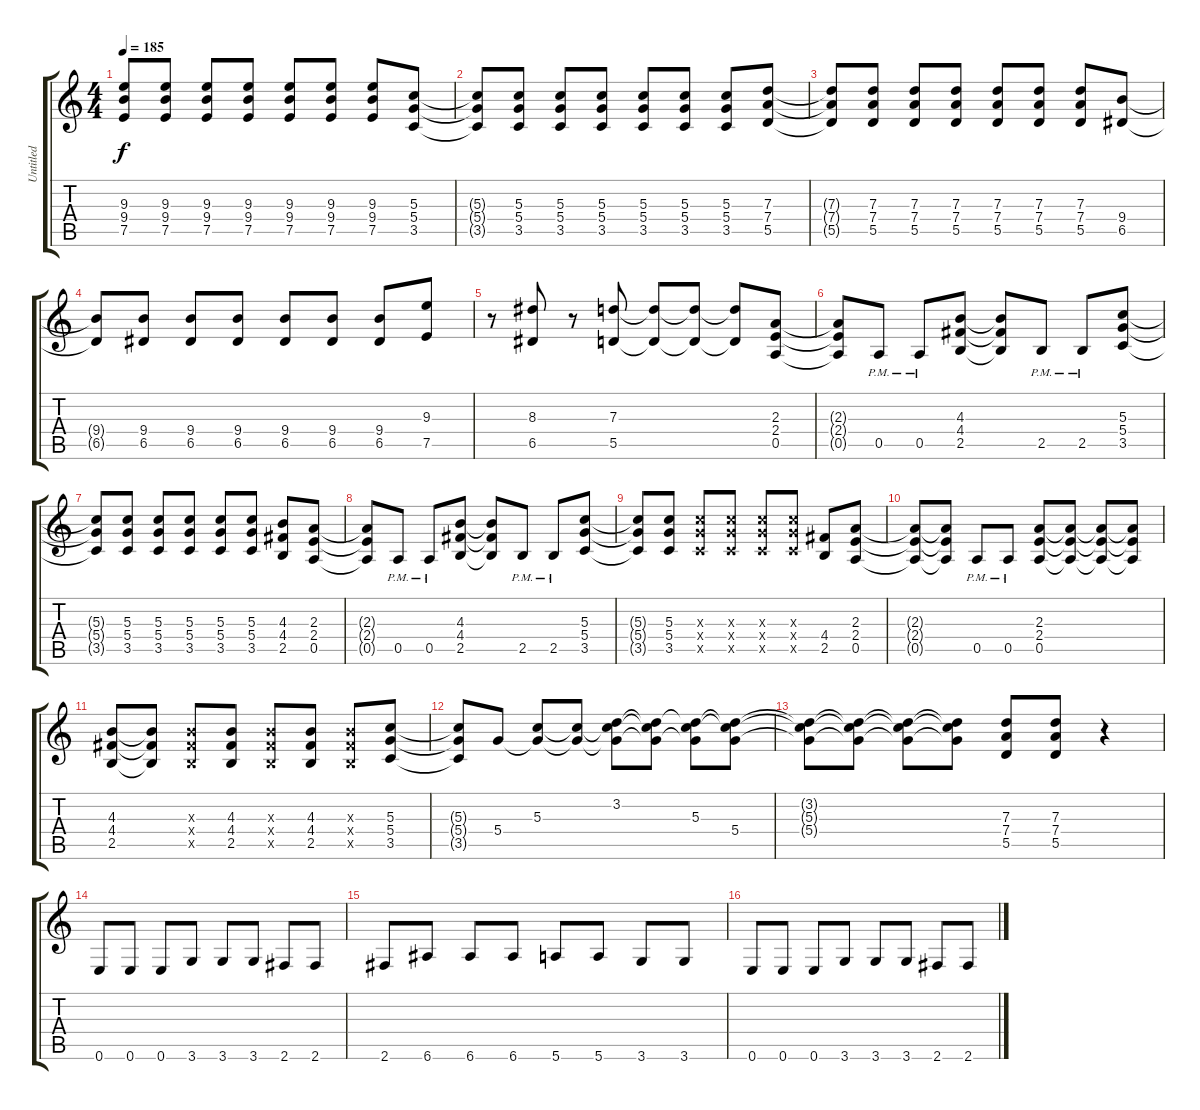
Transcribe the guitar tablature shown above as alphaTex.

\track ("Untitled" "Untitled") {instrument distortionguitar}
\staff {score tabs}
\tuning (E4 B3 G3 D3 A2 E2) {hide}
\ts (4 4)
\tempo 185
\clef g2
\ks c
(9.3{t} 9.4{t} 7.5{t}).8{dy f} (9.3 9.4 7.5).8 (9.3 9.4 7.5).8 (9.3 9.4 7.5).8 (9.3 9.4 7.5).8 (9.3 9.4 7.5).8 (9.3 9.4 7.5).8 (5.3 5.4 3.5).8 |
(5.3{t} 5.4{t} 3.5{t}).8 (5.3 5.4 3.5).8 (5.3 5.4 3.5).8 (5.3 5.4 3.5).8 (5.3 5.4 3.5).8 (5.3 5.4 3.5).8 (5.3 5.4 3.5).8 (7.3 7.4 5.5).8 |
(7.3{t} 7.4{t} 5.5{t}).8 (7.3 7.4 5.5).8 (7.3 7.4 5.5).8 (7.3 7.4 5.5).8 (7.3 7.4 5.5).8 (7.3 7.4 5.5).8 (7.3 7.4 5.5).8 (9.4 6.5).8 |
(9.4{t} 6.5{t}).8 (9.4 6.5).8 (9.4 6.5).8 (9.4 6.5).8 (9.4 6.5).8 (9.4 6.5).8 (9.4 6.5).8 (9.3 7.5).8 |
r.8 (8.3 6.5).8 r.8 (7.3 5.5).8 (7.3{t} 5.5{t}).8 (7.3{t} 5.5{t}).8 (7.3{t} 5.5{t}).8 (2.3 2.4 0.5).8 |
(2.3{t} 2.4{t} 0.5{t}).8 0.5{pm}.8 0.5{pm}.8 (4.3 4.4 2.5).8 (4.3{t} 4.4{t} 2.5{t}).8 2.5{pm}.8 2.5{pm}.8 (5.3 5.4 3.5).8 |
(5.3{t} 5.4{t} 3.5{t}).8 (5.3 5.4 3.5).8 (5.3 5.4 3.5).8 (5.3 5.4 3.5).8 (5.3 5.4 3.5).8 (5.3 5.4 3.5).8 (4.3 4.4 2.5).8 (2.3 2.4 0.5).8 |
(2.3{t} 2.4{t} 0.5{t}).8 0.5{pm}.8 0.5{pm}.8 (4.3 4.4 2.5).8 (4.3{t} 4.4{t} 2.5{t}).8 2.5{pm}.8 2.5{pm}.8 (5.3 5.4 3.5).8 |
(5.3{t} 5.4{t} 3.5{t}).8 (5.3 5.4 3.5).8 (5.3{x} 5.4{x} 3.5{x}).8 (5.3{x} 5.4{x} 3.5{x}).8 (5.3{x} 5.4{x} 3.5{x}).8 (5.3{x} 5.4{x} 3.5{x}).8 (4.4 2.5).8 (2.3 2.4 0.5).8 |
(2.3{t} 2.4{t} 0.5{t}).8 (2.3{t} 2.4{t} 0.5{t}).8 0.5{pm}.8 0.5{pm}.8 (2.3 2.4 0.5).8 (2.3{t} 2.4{t} 0.5{t}).8 (2.3{t} 2.4{t} 0.5{t}).8 (2.3{t} 2.4{t} 0.5{t}).8 |
(4.3 4.4 2.5).8 (4.3{t} 4.4{t} 2.5{t}).8 (4.3{x} 4.4{x} 2.5{x}).8 (4.3 4.4 2.5).8 (4.3{x} 4.4{x} 2.5{x}).8 (4.3 4.4 2.5).8 (4.3{x} 4.4{x} 2.5{x}).8 (5.3 5.4 3.5).8 |
(5.3{t} 5.4{t} 3.5{t}).8 5.4.8 (5.3 5.4{t}).8 (5.3{t} 5.4{t}).8 (3.2 5.3{t} 5.4{t}).8 (3.2{t} 5.3{t} 5.4{t}).8 (3.2{t} 5.3 5.4{t}).8 (3.2{t} 5.3{t} 5.4).8 |
(3.2{t} 5.3{t} 5.4{t}).8 (3.2{t} 5.3{t} 5.4{t}).8 (3.2{t} 5.3{t} 5.4{t}).8 (3.2{t} 5.3{t} 5.4{t}).8 (7.3 7.4 5.5).8 (7.3 7.4 5.5).8 r.4 |
0.6.8 0.6.8 0.6.8 3.6.8 3.6.8 3.6.8 2.6.8 2.6.8 |
2.6.8 6.6.8 6.6.8 6.6.8 5.6.8 5.6.8 3.6.8 3.6.8 |
0.6.8 0.6.8 0.6.8 3.6.8 3.6.8 3.6.8 2.6.8 2.6.8
